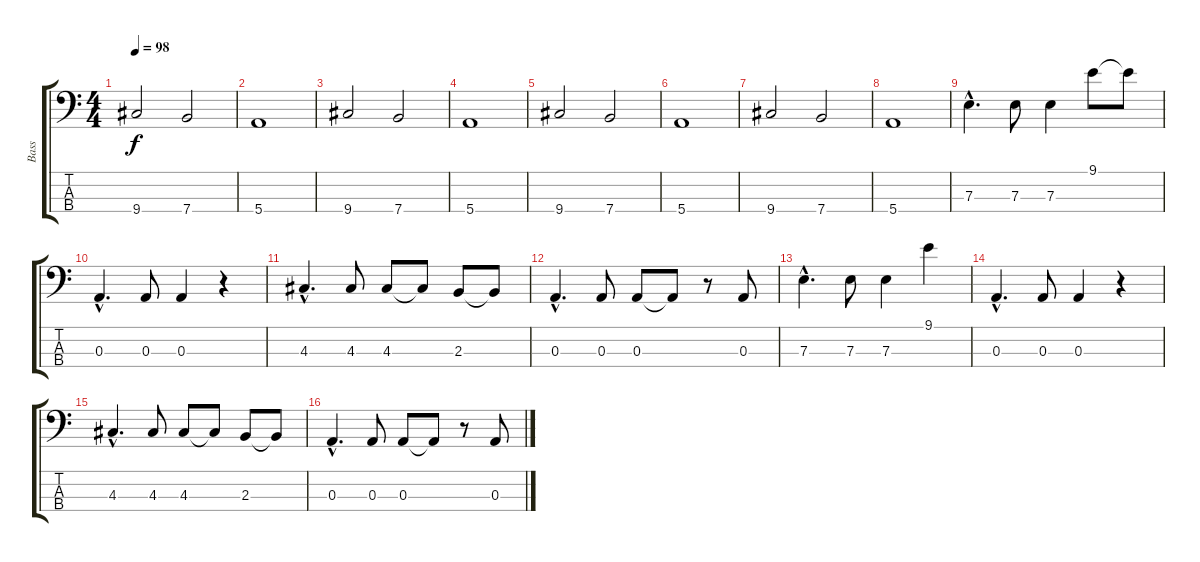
\track ("Bass" "Bass") {instrument acousticbass}
\staff {score tabs}
\tuning (G2 D2 A1 E1) {hide}
\ts (4 4)
\tempo 98
\clef f4
\ks c
9.4.2{dy f} 7.4.2 |
5.4.1 |
9.4.2 7.4.2 |
5.4.1 |
9.4.2 7.4.2 |
5.4.1 |
9.4.2 7.4.2 |
5.4.1 |
7.3{hac}.4{d} 7.3.8 7.3.4 9.1.8 9.1{t}.8 |
0.3{hac}.4{d} 0.3.8 0.3.4 r.4 |
4.3{hac}.4{d} 4.3.8 4.3.8 4.3{t}.8 2.3.8 2.3{t}.8 |
0.3{hac}.4{d} 0.3.8 0.3.8 0.3{t}.8 r.8 0.3.8 |
7.3{hac}.4{d} 7.3.8 7.3.4 9.1.4 |
0.3{hac}.4{d} 0.3.8 0.3.4 r.4 |
4.3{hac}.4{d} 4.3.8 4.3.8 4.3{t}.8 2.3.8 2.3{t}.8 |
0.3{hac}.4{d} 0.3.8 0.3.8 0.3{t}.8 r.8 0.3.8
